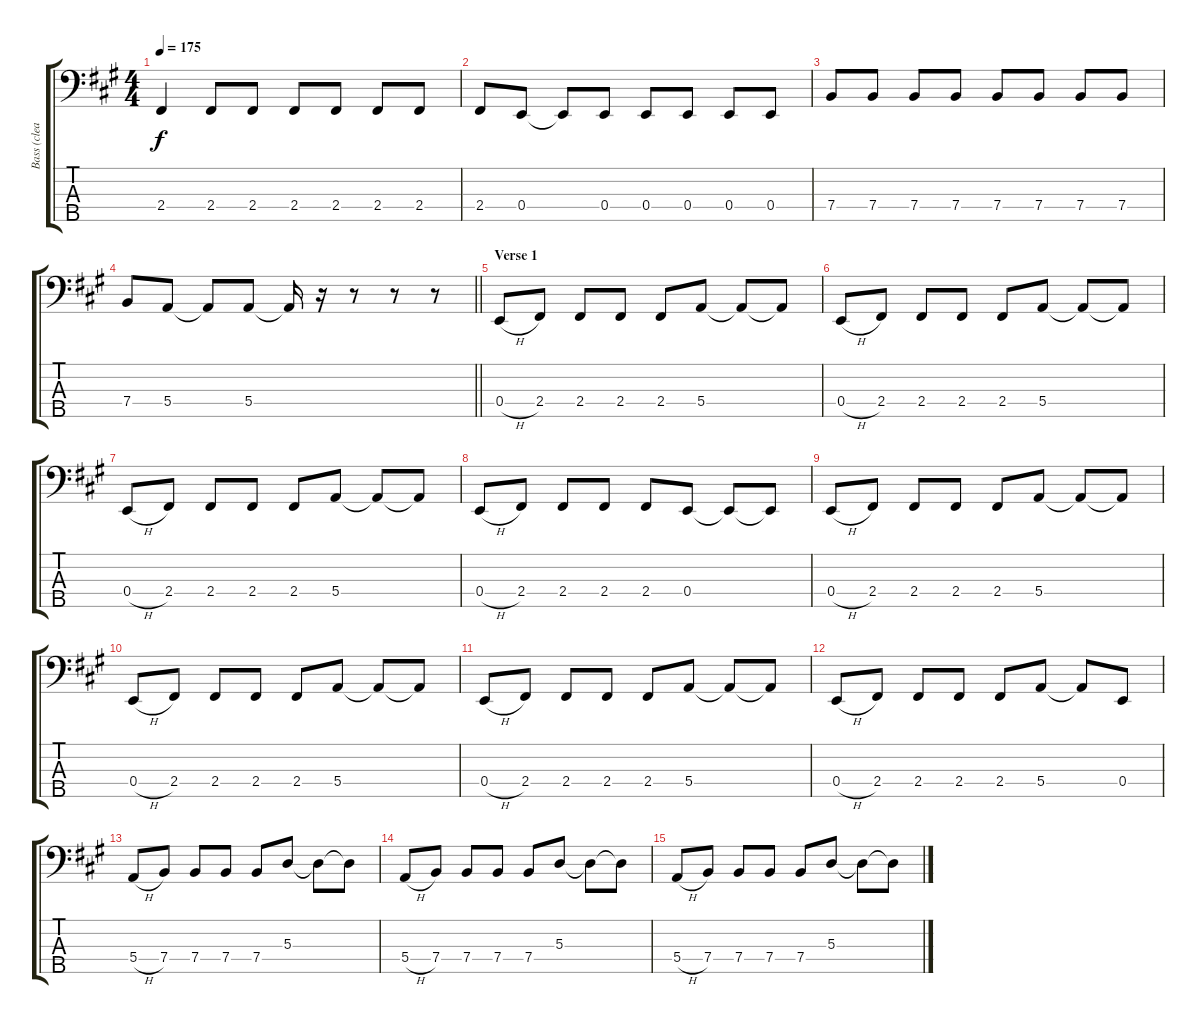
\track ("Bass (clean)" "Bass (clea") {instrument electricbassfinger}
\staff {score tabs}
\tuning (G2 D2 A1 E1 B0) {hide}
\ts (4 4)
\tempo 175
\clef f4
\ks f#minor
2.4.4{dy f} 2.4.8 2.4.8 2.4.8 2.4.8 2.4.8 2.4.8 |
2.4.8 0.4.8 0.4{t}.8 0.4.8 0.4.8 0.4.8 0.4.8 0.4.8 |
7.4.8 7.4.8 7.4.8 7.4.8 7.4.8 7.4.8 7.4.8 7.4.8 |
\barLineRight lightlight
7.4.8 5.4.8 5.4{t}.8 5.4.8 5.4{t}.16 r.16 r.8 r.8 r.8 |
\section ("" "Verse 1")
0.4{h}.8 2.4.8 2.4.8 2.4.8 2.4.8 5.4.8 5.4{t}.8 5.4{t}.8 |
0.4{h}.8 2.4.8 2.4.8 2.4.8 2.4.8 5.4.8 5.4{t}.8 5.4{t}.8 |
0.4{h}.8 2.4.8 2.4.8 2.4.8 2.4.8 5.4.8 5.4{t}.8 5.4{t}.8 |
0.4{h}.8 2.4.8 2.4.8 2.4.8 2.4.8 0.4.8 0.4{t}.8 0.4{t}.8 |
0.4{h}.8 2.4.8 2.4.8 2.4.8 2.4.8 5.4.8 5.4{t}.8 5.4{t}.8 |
0.4{h}.8 2.4.8 2.4.8 2.4.8 2.4.8 5.4.8 5.4{t}.8 5.4{t}.8 |
0.4{h}.8 2.4.8 2.4.8 2.4.8 2.4.8 5.4.8 5.4{t}.8 5.4{t}.8 |
0.4{h}.8 2.4.8 2.4.8 2.4.8 2.4.8 5.4.8 5.4{t}.8 0.4.8 |
5.4{h}.8 7.4.8 7.4.8 7.4.8 7.4.8 5.3.8 5.3{t}.8 5.3{t}.8 |
5.4{h}.8 7.4.8 7.4.8 7.4.8 7.4.8 5.3.8 5.3{t}.8 5.3{t}.8 |
5.4{h}.8 7.4.8 7.4.8 7.4.8 7.4.8 5.3.8 5.3{t}.8 5.3{t}.8
